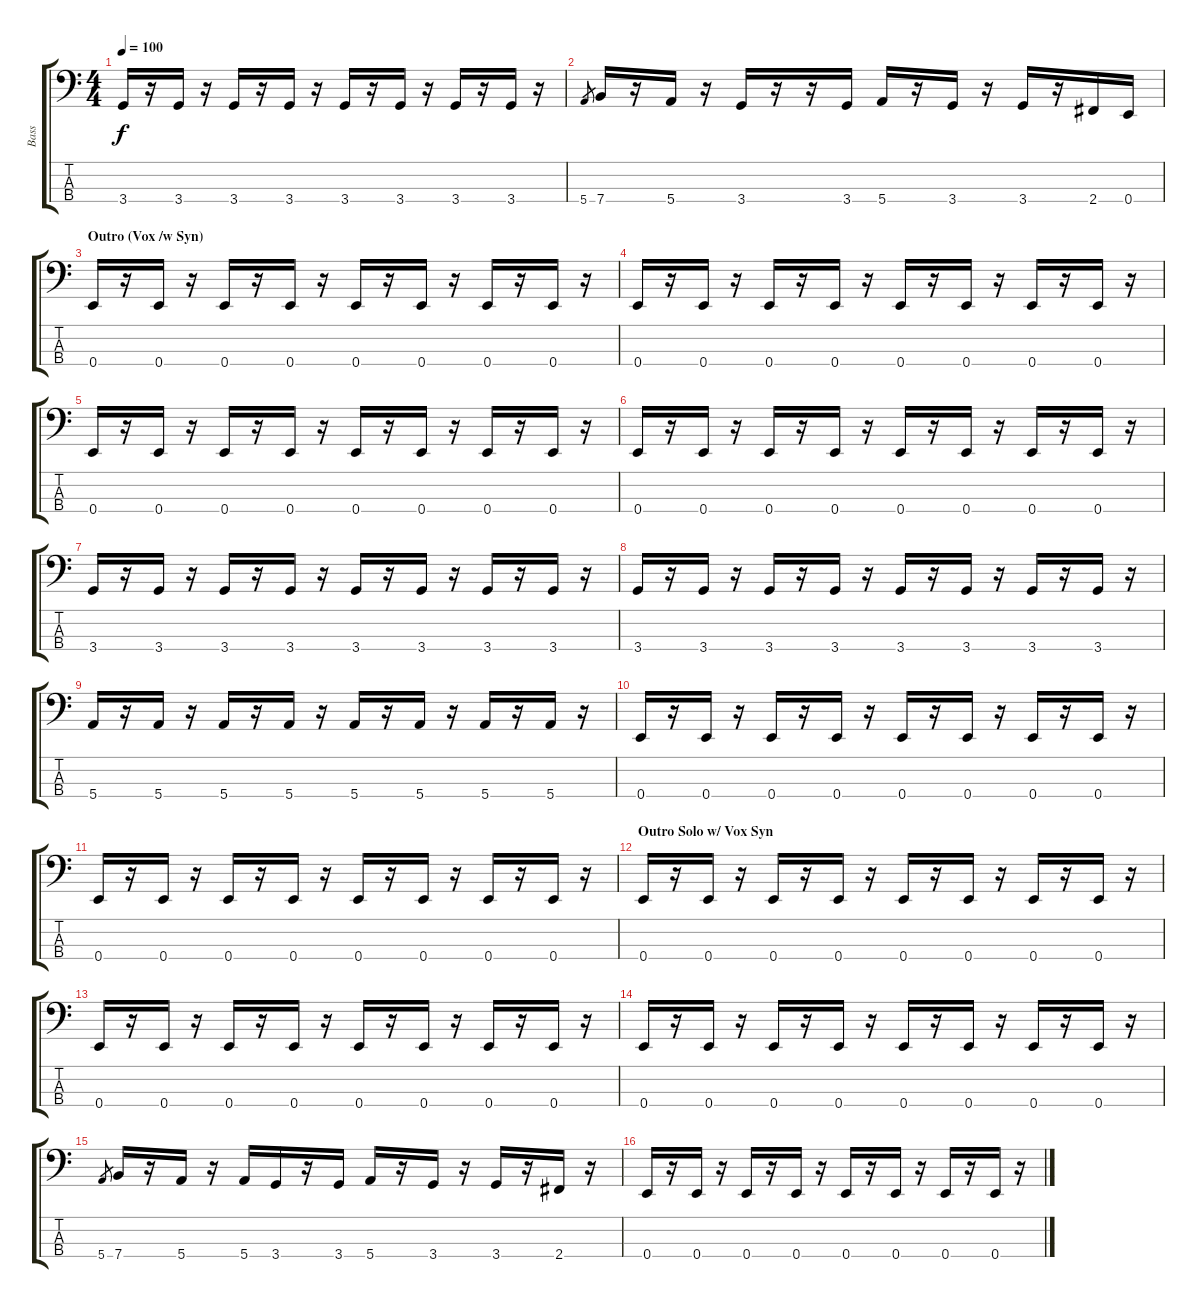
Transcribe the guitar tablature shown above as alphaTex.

\track ("Bass" "Bass") {instrument electricbasspick}
\staff {score tabs}
\tuning (G2 D2 A1 E1) {hide}
\ts (4 4)
\tempo 100
\clef f4
\ks c
3.4.16{dy f} r.16 3.4.16 r.16 3.4.16 r.16 3.4.16 r.16 3.4.16 r.16 3.4.16 r.16 3.4.16 r.16 3.4.16 r.16 |
5.4.8{gr} 7.4.16 r.16 5.4.16 r.16 3.4.16 r.16 r.16 3.4.16 5.4.16 r.16 3.4.16 r.16 3.4.16 r.16 2.4.16 0.4.16 |
\section ("" "Outro (Vox /w Syn)")
0.4.16 r.16 0.4.16 r.16 0.4.16 r.16 0.4.16 r.16 0.4.16 r.16 0.4.16 r.16 0.4.16 r.16 0.4.16 r.16 |
0.4.16 r.16 0.4.16 r.16 0.4.16 r.16 0.4.16 r.16 0.4.16 r.16 0.4.16 r.16 0.4.16 r.16 0.4.16 r.16 |
0.4.16 r.16 0.4.16 r.16 0.4.16 r.16 0.4.16 r.16 0.4.16 r.16 0.4.16 r.16 0.4.16 r.16 0.4.16 r.16 |
0.4.16 r.16 0.4.16 r.16 0.4.16 r.16 0.4.16 r.16 0.4.16 r.16 0.4.16 r.16 0.4.16 r.16 0.4.16 r.16 |
3.4.16 r.16 3.4.16 r.16 3.4.16 r.16 3.4.16 r.16 3.4.16 r.16 3.4.16 r.16 3.4.16 r.16 3.4.16 r.16 |
3.4.16 r.16 3.4.16 r.16 3.4.16 r.16 3.4.16 r.16 3.4.16 r.16 3.4.16 r.16 3.4.16 r.16 3.4.16 r.16 |
5.4.16 r.16 5.4.16 r.16 5.4.16 r.16 5.4.16 r.16 5.4.16 r.16 5.4.16 r.16 5.4.16 r.16 5.4.16 r.16 |
0.4.16 r.16 0.4.16 r.16 0.4.16 r.16 0.4.16 r.16 0.4.16 r.16 0.4.16 r.16 0.4.16 r.16 0.4.16 r.16 |
0.4.16 r.16 0.4.16 r.16 0.4.16 r.16 0.4.16 r.16 0.4.16 r.16 0.4.16 r.16 0.4.16 r.16 0.4.16 r.16 |
\section ("" "Outro Solo w/ Vox Syn")
0.4.16 r.16 0.4.16 r.16 0.4.16 r.16 0.4.16 r.16 0.4.16 r.16 0.4.16 r.16 0.4.16 r.16 0.4.16 r.16 |
0.4.16 r.16 0.4.16 r.16 0.4.16 r.16 0.4.16 r.16 0.4.16 r.16 0.4.16 r.16 0.4.16 r.16 0.4.16 r.16 |
0.4.16 r.16 0.4.16 r.16 0.4.16 r.16 0.4.16 r.16 0.4.16 r.16 0.4.16 r.16 0.4.16 r.16 0.4.16 r.16 |
5.4.8{gr} 7.4.16 r.16 5.4.16 r.16 5.4.16 3.4.16 r.16 3.4.16 5.4.16 r.16 3.4.16 r.16 3.4.16 r.16 2.4.16 r.16 |
0.4.16 r.16 0.4.16 r.16 0.4.16 r.16 0.4.16 r.16 0.4.16 r.16 0.4.16 r.16 0.4.16 r.16 0.4.16 r.16
